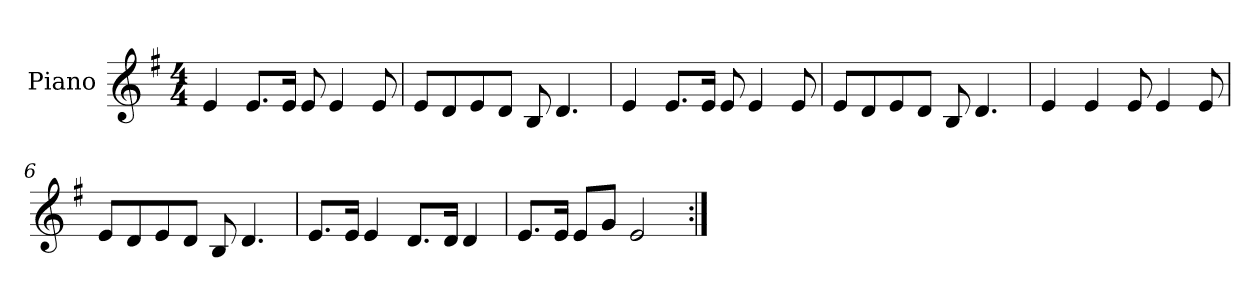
**kern
*part1
*staff1
*I"Piano
*I'Pno.
*clefG2
*k[f#]
*M4/4
*MM120
=1
4e/
8.e/L
16e/Jk
8e/
4e/
8e/
=2
8e/L
8d/
8e/
8d/J
8B/
4.d/
=3
4e/
8.e/L
16e/Jk
8e/
4e/
8e/
=4
8e/L
8d/
8e/
8d/J
8B/
4.d/
=5
4e/
4e/
8e/
4e/
8e/
!!LO:LB:g=z
=6
8e/L
8d/
8e/
8d/J
8B/
4.d/
=7
8.e/L
16e/Jk
4e/
8.d/L
16d/Jk
4d/
=8
8.e/L
16e/Jk
8e/L
8g/J
2e/
=:|!
*-
